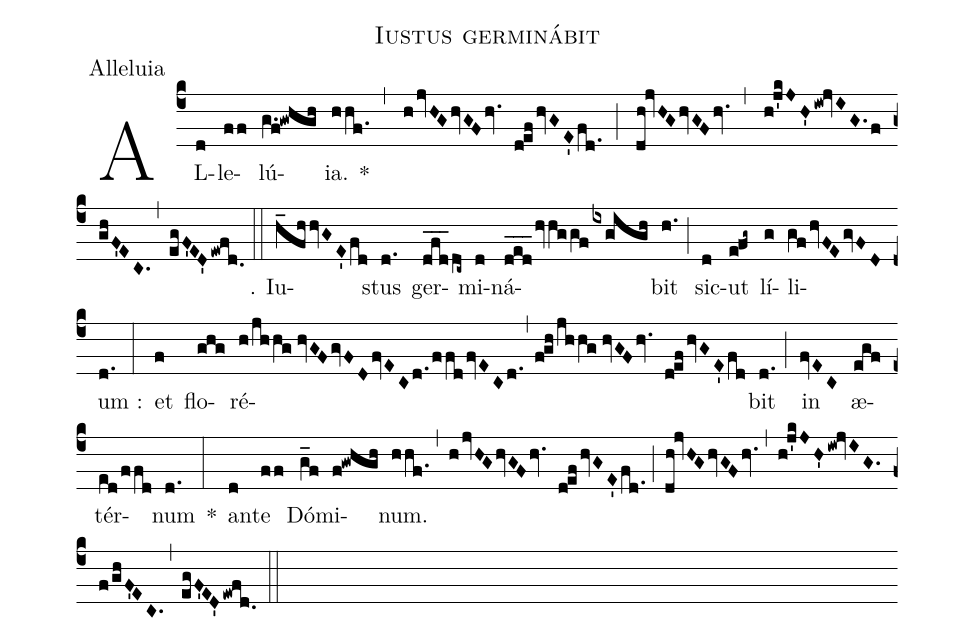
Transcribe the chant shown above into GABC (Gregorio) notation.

name:Iustus germinábit;
office-part:Alleluia;
%%
(c4) AL(d)le(ff)lú(g.f!gwhgh)ia. *(hhf.,hjvHGhvGFhv. d!efhvGE'!/fd.;dh!jvHGhvGFhv.,h!j'kJH'iw!jvIG./f/ghF'EC.,egF'ED'ewfd.) (::)

℣. Iu(h_fhhvGE'fd)stus(d.) ger(dfd___dc~)mi(d)ná(ded___hvhggf/ixgigh)bit(h.) (;)
sic(d)ut(e!fg~) lí(g)li(gfhvFEgvFD)um :(d.) (:)
et(f) flo(ghg)ré(h/jhhg//hvGFgvFDfvECd./ffdfvECd.,f!gh/jhhg//hvGFhv. d!efhvGE'fd)bit(d.) (;)
in(fvEC) æ(egf)tér(ed/ffd)num(d.) *(:)
an(d)te(ff) Dó(g_f)mi(f!gwhgh)num.(hhf.,hjvHGhvGF!/hv. d!efhvGE'fd.;dh!jvHGhvGFhv.,h!j'kJH'iw!jvIG./f/ghF'EC.,egF'ED'ewfd.) (::)
